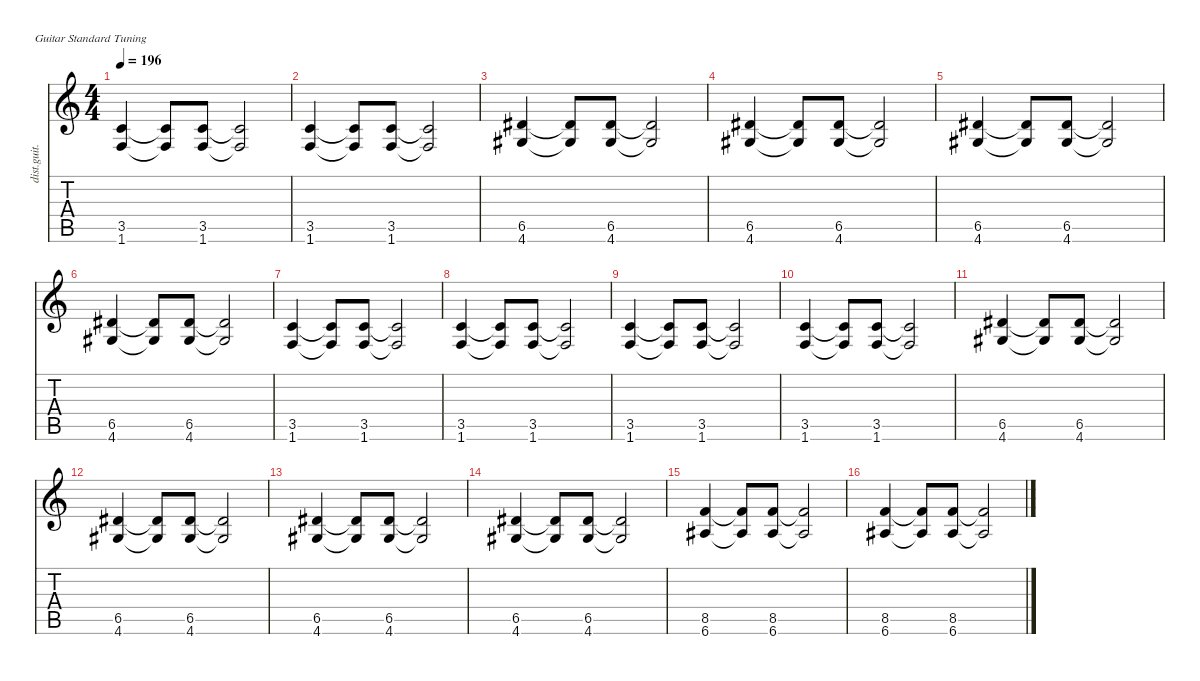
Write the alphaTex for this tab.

\defaultSystemsLayout 4
\hideDynamics
\bracketExtendMode nobrackets
\otherSystemsTrackNameOrientation horizontal
\track ("Gtr2" "dist.guit.") {instrument distortionguitar}
\staff {score tabs}
\tuning (E4 B3 G3 D3 A2 E2)
\ts (4 4)
\tempo 196
\clef g2
\ks c
(3.5 1.6).4{dy f beam Up} (3.5{t} 1.6{t}).8{beam Up} (3.5 1.6).8{beam Up} (3.5{t} 1.6{t}).2{beam Up} |
(3.5 1.6).4{beam Up} (3.5{t} 1.6{t}).8{beam Up} (3.5 1.6).8{beam Up} (3.5{t} 1.6{t}).2{beam Up} |
(6.5{acc #} 4.6{acc #}).4{beam Up} (6.5{t acc #} 4.6{t acc #}).8{beam Up} (6.5{acc #} 4.6{acc #}).8{beam Up} (6.5{t acc #} 4.6{t acc #}).2{beam Up} |
(6.5{acc #} 4.6{acc #}).4{beam Up} (6.5{t acc #} 4.6{t acc #}).8{beam Up} (6.5{acc #} 4.6{acc #}).8{beam Up} (6.5{t acc #} 4.6{t acc #}).2{beam Up} |
(6.5{acc #} 4.6{acc #}).4{beam Up} (6.5{t acc #} 4.6{t acc #}).8{beam Up} (6.5{acc #} 4.6{acc #}).8{beam Up} (6.5{t acc #} 4.6{t acc #}).2{beam Up} |
(6.5{acc #} 4.6{acc #}).4{beam Up} (6.5{t acc #} 4.6{t acc #}).8{beam Up} (6.5{acc #} 4.6{acc #}).8{beam Up} (6.5{t acc #} 4.6{t acc #}).2{beam Up} |
(3.5 1.6).4{beam Up} (3.5{t} 1.6{t}).8{beam Up} (3.5 1.6).8{beam Up} (3.5{t} 1.6{t}).2{beam Up} |
(3.5 1.6).4{beam Up} (3.5{t} 1.6{t}).8{beam Up} (3.5 1.6).8{beam Up} (3.5{t} 1.6{t}).2{beam Up} |
(3.5 1.6).4{beam Up} (3.5{t} 1.6{t}).8{beam Up} (3.5 1.6).8{beam Up} (3.5{t} 1.6{t}).2{beam Up} |
(3.5 1.6).4{beam Up} (3.5{t} 1.6{t}).8{beam Up} (3.5 1.6).8{beam Up} (3.5{t} 1.6{t}).2{beam Up} |
(6.5{acc #} 4.6{acc #}).4{beam Up} (6.5{t acc #} 4.6{t acc #}).8{beam Up} (6.5{acc #} 4.6{acc #}).8{beam Up} (6.5{t acc #} 4.6{t acc #}).2{beam Up} |
(6.5{acc #} 4.6{acc #}).4{beam Up} (6.5{t acc #} 4.6{t acc #}).8{beam Up} (6.5{acc #} 4.6{acc #}).8{beam Up} (6.5{t acc #} 4.6{t acc #}).2{beam Up} |
(6.5{acc #} 4.6{acc #}).4{beam Up} (6.5{t acc #} 4.6{t acc #}).8{beam Up} (6.5{acc #} 4.6{acc #}).8{beam Up} (6.5{t acc #} 4.6{t acc #}).2{beam Up} |
(6.5{acc #} 4.6{acc #}).4{beam Up} (6.5{t acc #} 4.6{t acc #}).8{beam Up} (6.5{acc #} 4.6{acc #}).8{beam Up} (6.5{t acc #} 4.6{t acc #}).2{beam Up} |
(8.5 6.6{acc #}).4{beam Up} (8.5{t} 6.6{t acc #}).8{beam Up} (8.5 6.6{acc #}).8{beam Up} (8.5{t} 6.6{t acc #}).2{beam Up} |
(8.5 6.6{acc #}).4{beam Up} (8.5{t} 6.6{t acc #}).8{beam Up} (8.5 6.6{acc #}).8{beam Up} (8.5{t} 6.6{t acc #}).2{beam Up}
